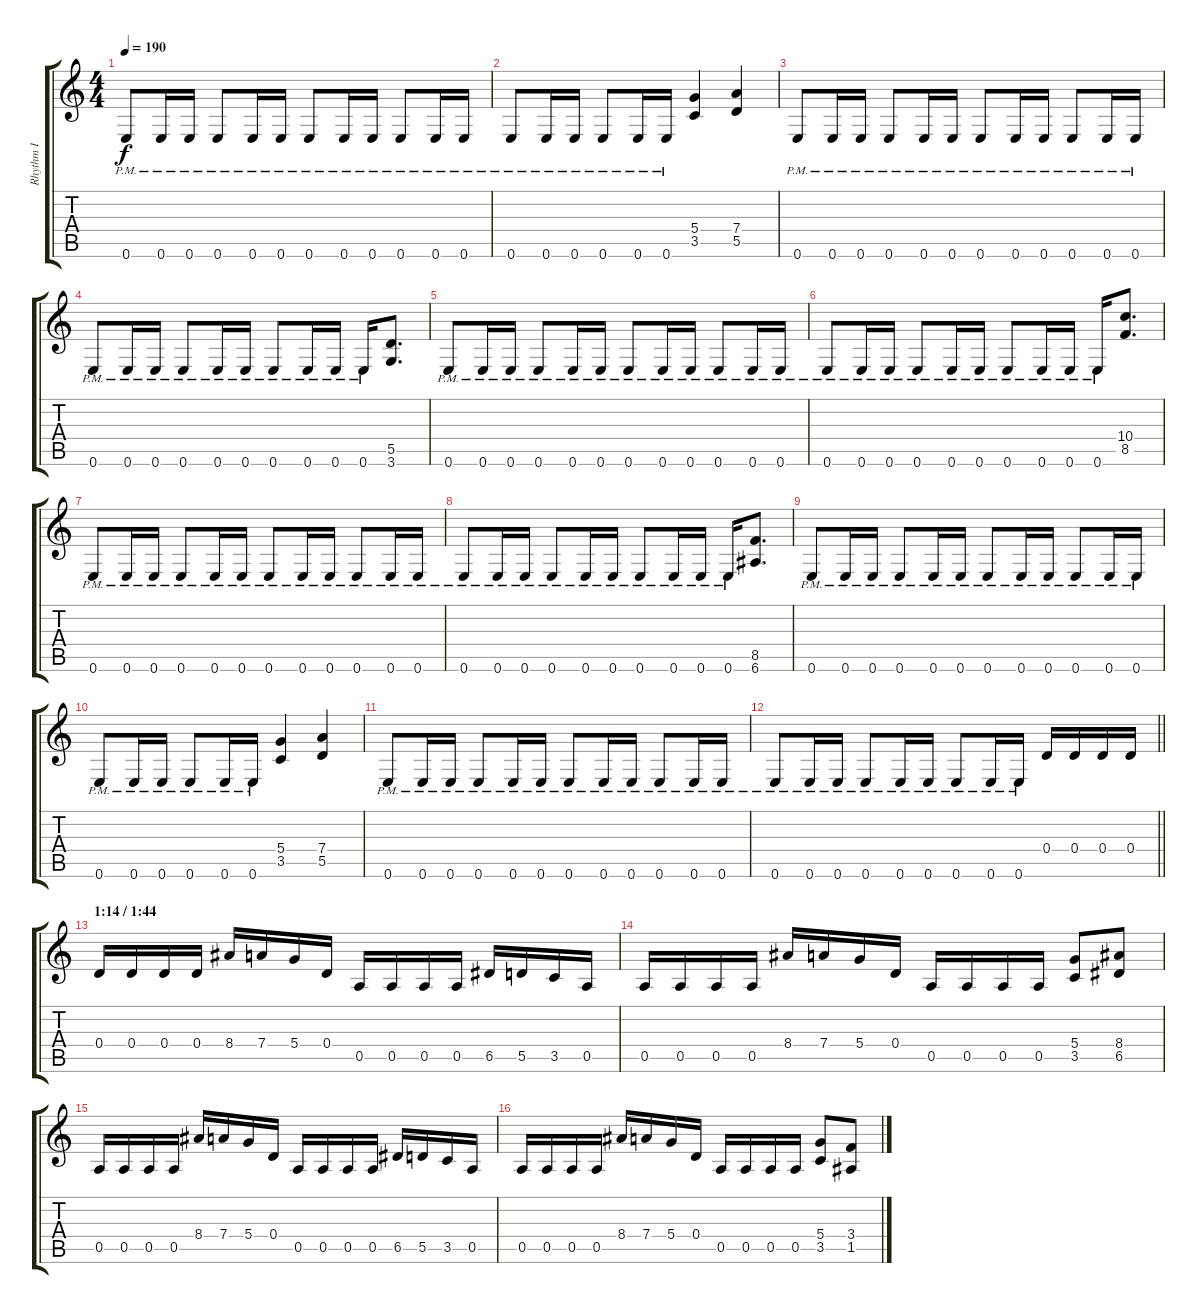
\track ("Rhythm I" "Rhythm I") {instrument distortionguitar}
\staff {score tabs}
\tuning (E4 B3 G3 D3 A2 E2) {hide}
\ts (4 4)
\tempo 190
\clef g2
\ks c
0.6{pm}.8{dy f} 0.6{pm}.16 0.6{pm}.16 0.6{pm}.8 0.6{pm}.16 0.6{pm}.16 0.6{pm}.8 0.6{pm}.16 0.6{pm}.16 0.6{pm}.8 0.6{pm}.16 0.6{pm}.16 |
0.6{pm}.8 0.6{pm}.16 0.6{pm}.16 0.6{pm}.8 0.6{pm}.16 0.6{pm}.16 (5.4 3.5).4 (7.4 5.5).4 |
0.6{pm}.8 0.6{pm}.16 0.6{pm}.16 0.6{pm}.8 0.6{pm}.16 0.6{pm}.16 0.6{pm}.8 0.6{pm}.16 0.6{pm}.16 0.6{pm}.8 0.6{pm}.16 0.6{pm}.16 |
0.6{pm}.8 0.6{pm}.16 0.6{pm}.16 0.6{pm}.8 0.6{pm}.16 0.6{pm}.16 0.6{pm}.8 0.6{pm}.16 0.6{pm}.16 0.6{pm}.16 (5.5 3.6).8{d} |
0.6{pm}.8 0.6{pm}.16 0.6{pm}.16 0.6{pm}.8 0.6{pm}.16 0.6{pm}.16 0.6{pm}.8 0.6{pm}.16 0.6{pm}.16 0.6{pm}.8 0.6{pm}.16 0.6{pm}.16 |
0.6{pm}.8 0.6{pm}.16 0.6{pm}.16 0.6{pm}.8 0.6{pm}.16 0.6{pm}.16 0.6{pm}.8 0.6{pm}.16 0.6{pm}.16 0.6{pm}.16 (10.4 8.5).8{d} |
0.6{pm}.8 0.6{pm}.16 0.6{pm}.16 0.6{pm}.8 0.6{pm}.16 0.6{pm}.16 0.6{pm}.8 0.6{pm}.16 0.6{pm}.16 0.6{pm}.8 0.6{pm}.16 0.6{pm}.16 |
0.6{pm}.8 0.6{pm}.16 0.6{pm}.16 0.6{pm}.8 0.6{pm}.16 0.6{pm}.16 0.6{pm}.8 0.6{pm}.16 0.6{pm}.16 0.6{pm}.16 (8.5 6.6).8{d} |
0.6{pm}.8 0.6{pm}.16 0.6{pm}.16 0.6{pm}.8 0.6{pm}.16 0.6{pm}.16 0.6{pm}.8 0.6{pm}.16 0.6{pm}.16 0.6{pm}.8 0.6{pm}.16 0.6{pm}.16 |
0.6{pm}.8 0.6{pm}.16 0.6{pm}.16 0.6{pm}.8 0.6{pm}.16 0.6{pm}.16 (5.4 3.5).4 (7.4 5.5).4 |
0.6{pm}.8 0.6{pm}.16 0.6{pm}.16 0.6{pm}.8 0.6{pm}.16 0.6{pm}.16 0.6{pm}.8 0.6{pm}.16 0.6{pm}.16 0.6{pm}.8 0.6{pm}.16 0.6{pm}.16 |
\barLineRight lightlight
0.6{pm}.8 0.6{pm}.16 0.6{pm}.16 0.6{pm}.8 0.6{pm}.16 0.6{pm}.16 0.6{pm}.8 0.6{pm}.16 0.6{pm}.16 0.4.16 0.4.16 0.4.16 0.4.16 |
\section ("" "1:14 / 1:44")
0.4.16 0.4.16 0.4.16 0.4.16 8.4.16 7.4.16 5.4.16 0.4.16 0.5.16 0.5.16 0.5.16 0.5.16 6.5.16 5.5.16 3.5.16 0.5.16 |
0.5.16 0.5.16 0.5.16 0.5.16 8.4.16 7.4.16 5.4.16 0.4.16 0.5.16 0.5.16 0.5.16 0.5.16 (5.4 3.5).8 (8.4 6.5).8 |
0.5.16 0.5.16 0.5.16 0.5.16 8.4.16 7.4.16 5.4.16 0.4.16 0.5.16 0.5.16 0.5.16 0.5.16 6.5.16 5.5.16 3.5.16 0.5.16 |
0.5.16 0.5.16 0.5.16 0.5.16 8.4.16 7.4.16 5.4.16 0.4.16 0.5.16 0.5.16 0.5.16 0.5.16 (5.4 3.5).8 (3.4 1.5).8
